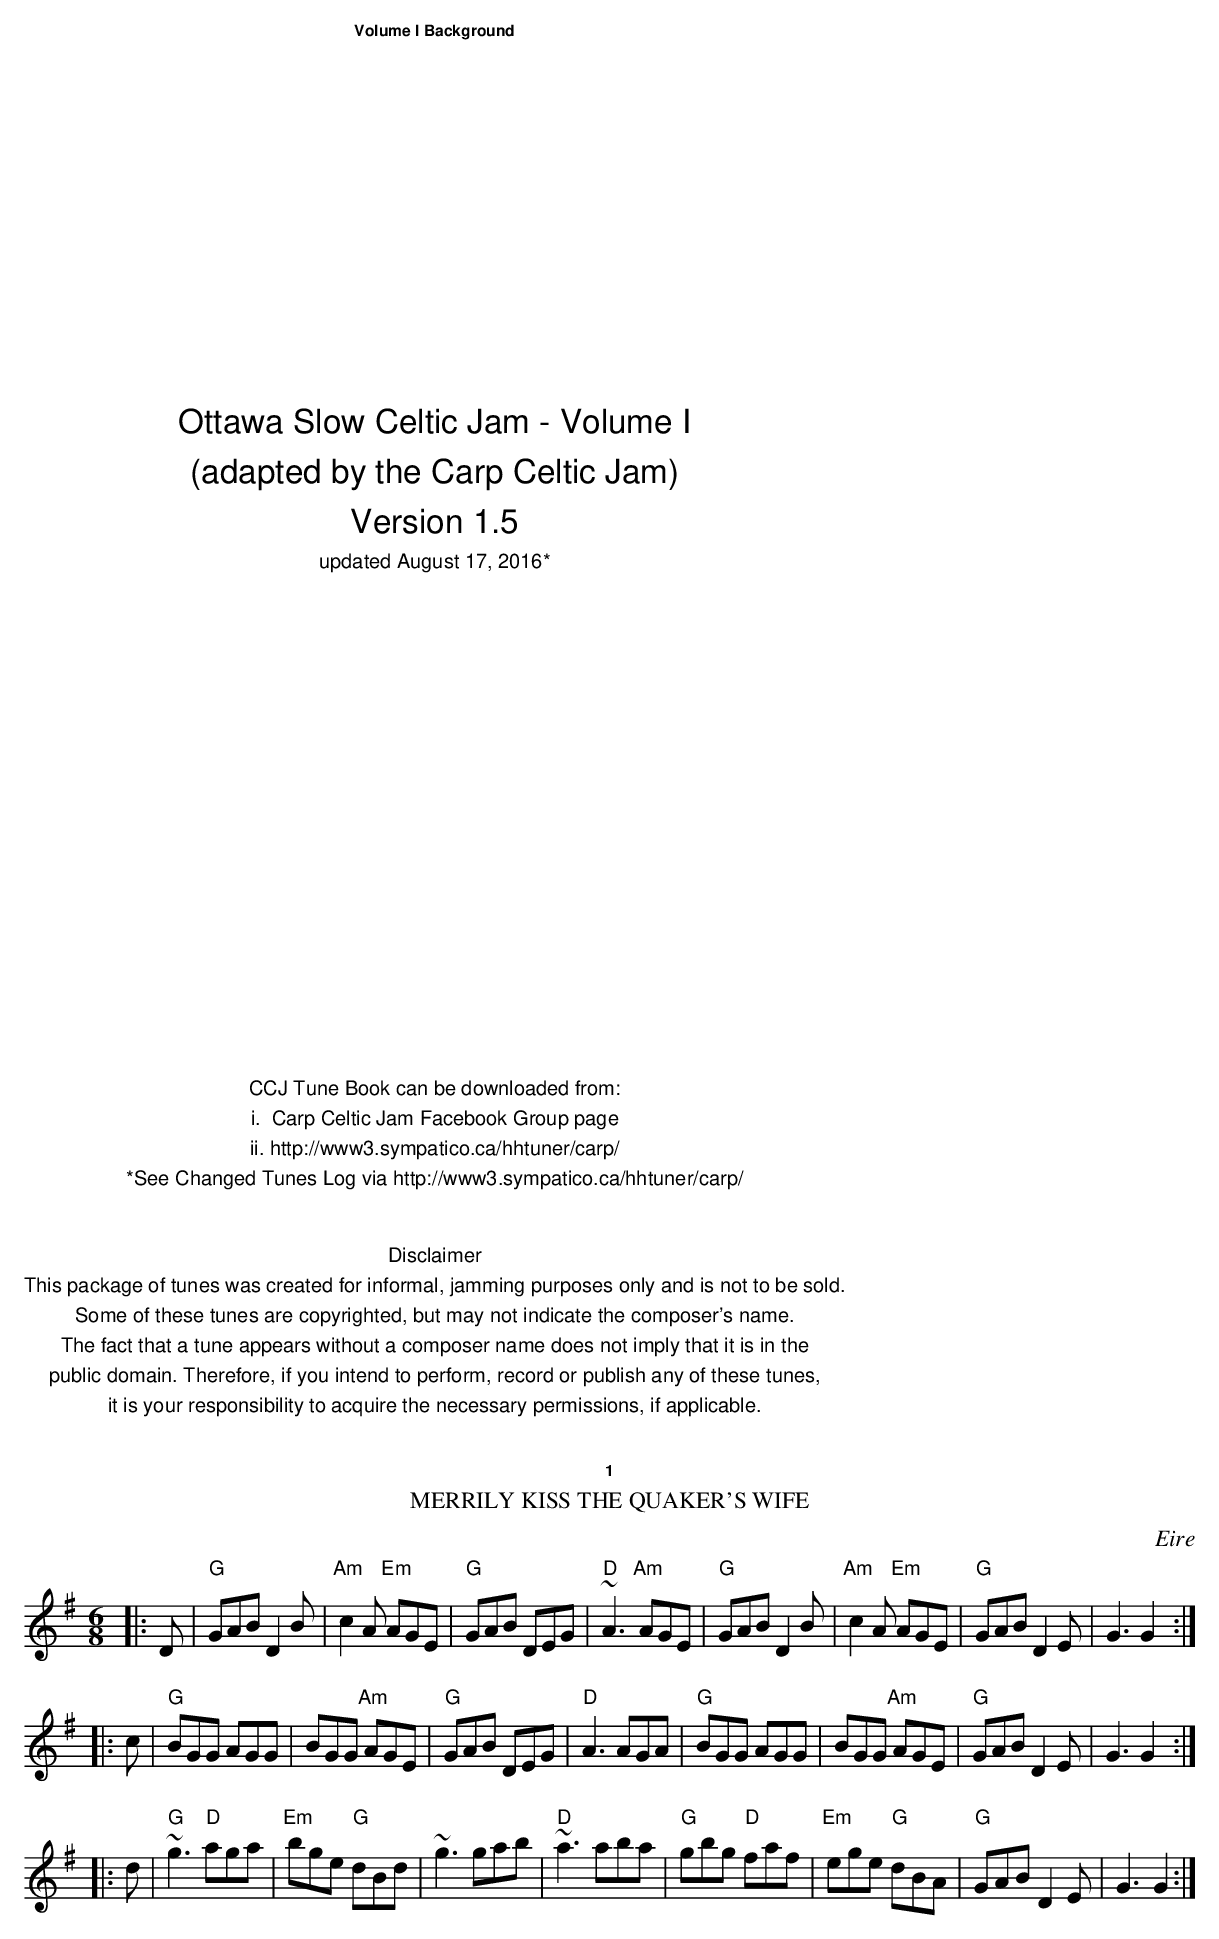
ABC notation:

X:1
T: Merrily Kiss the Quaker's Wife
O: Eire
M: 6/8
L: 1/8
K: G
|: D | "G"GAB D2B | "Am"c2A "Em"AGE | "G"GAB DEG | "D"~A3 "Am"AGE \
     | "G"GAB D2B | "Am"c2A "Em"AGE | "G"GAB D2E | G3  G2 ::
   c | "G"BGG AGG | BGG "Am"AGE | "G"GAB DEG | "D"A3 AGA \
     | "G"BGG AGG | BGG "Am"AGE | "G"GAB D2E | G3  G2 :|
|:d  | "G"~g3 "D"aga | "Em"bge "G"dBd |~g3 gab | "D"~a3 aba \
     | "G"gbg "D"faf | "Em"ege "G"dBA | "G"GAB D2E | G3 G2 :|
